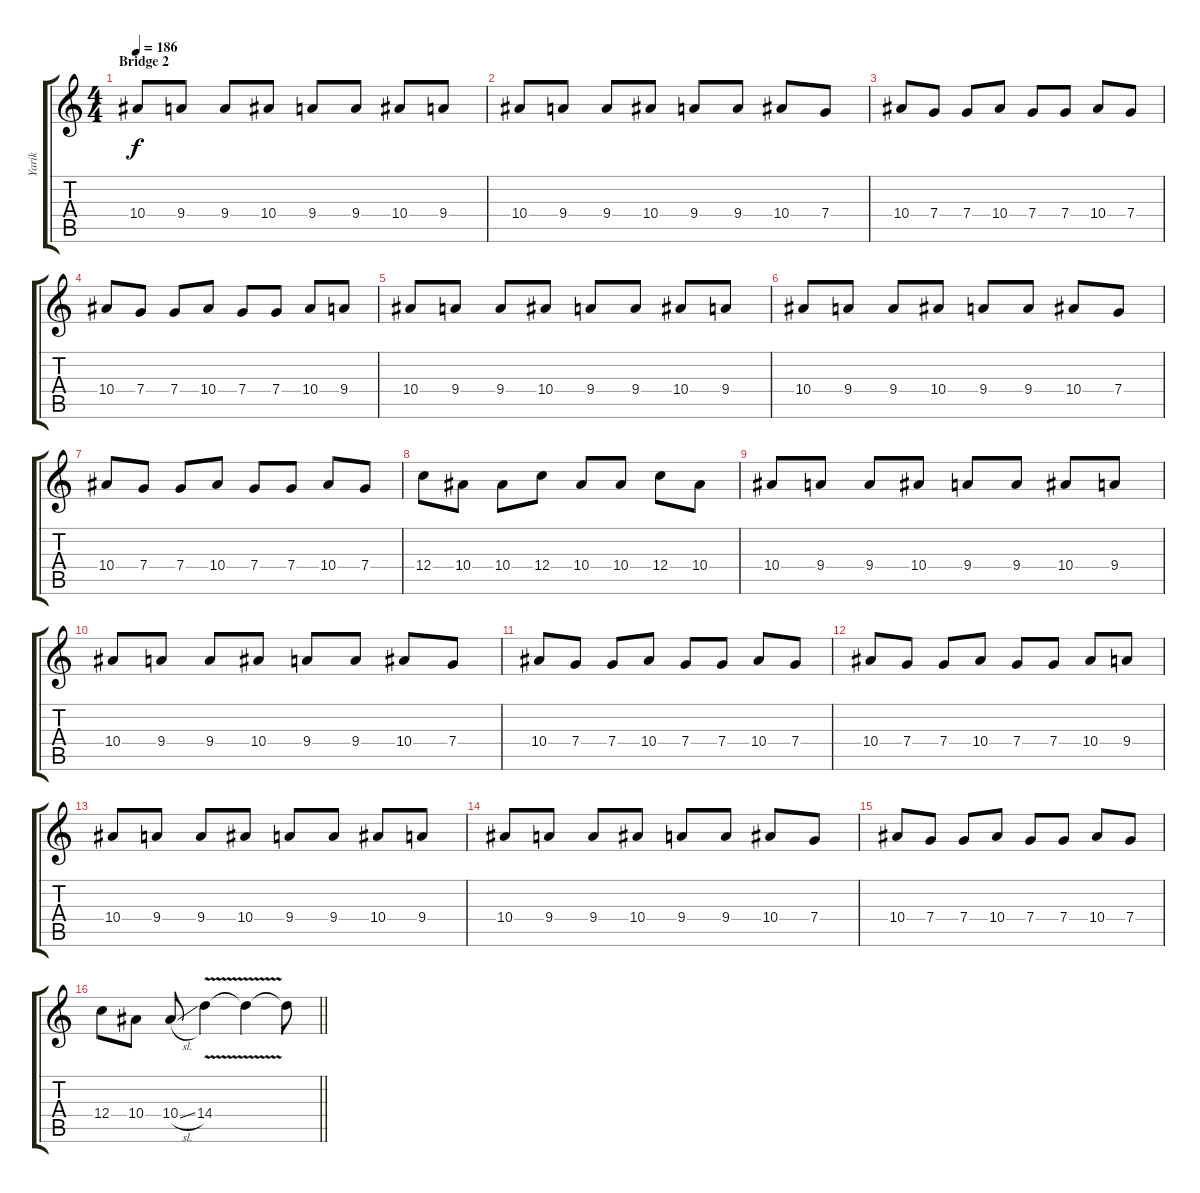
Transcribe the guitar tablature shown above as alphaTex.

\track ("Yarik" "Yarik") {instrument distortionguitar}
\staff {score tabs}
\tuning (D4 A3 F3 C3 G2 C2) {hide}
\ts (4 4)
\section ("" "Bridge 2")
\tempo 186
\clef g2
\ks c
10.4.8{dy f} 9.4.8 9.4.8 10.4.8 9.4.8 9.4.8 10.4.8 9.4.8 |
10.4.8 9.4.8 9.4.8 10.4.8 9.4.8 9.4.8 10.4.8 7.4.8 |
10.4.8 7.4.8 7.4.8 10.4.8 7.4.8 7.4.8 10.4.8 7.4.8 |
10.4.8 7.4.8 7.4.8 10.4.8 7.4.8 7.4.8 10.4.8 9.4.8 |
10.4.8 9.4.8 9.4.8 10.4.8 9.4.8 9.4.8 10.4.8 9.4.8 |
10.4.8 9.4.8 9.4.8 10.4.8 9.4.8 9.4.8 10.4.8 7.4.8 |
10.4.8 7.4.8 7.4.8 10.4.8 7.4.8 7.4.8 10.4.8 7.4.8 |
12.4.8 10.4.8 10.4.8 12.4.8 10.4.8 10.4.8 12.4.8 10.4.8 |
10.4.8 9.4.8 9.4.8 10.4.8 9.4.8 9.4.8 10.4.8 9.4.8 |
10.4.8 9.4.8 9.4.8 10.4.8 9.4.8 9.4.8 10.4.8 7.4.8 |
10.4.8 7.4.8 7.4.8 10.4.8 7.4.8 7.4.8 10.4.8 7.4.8 |
10.4.8 7.4.8 7.4.8 10.4.8 7.4.8 7.4.8 10.4.8 9.4.8 |
10.4.8 9.4.8 9.4.8 10.4.8 9.4.8 9.4.8 10.4.8 9.4.8 |
10.4.8 9.4.8 9.4.8 10.4.8 9.4.8 9.4.8 10.4.8 7.4.8 |
10.4.8 7.4.8 7.4.8 10.4.8 7.4.8 7.4.8 10.4.8 7.4.8 |
\barLineRight lightlight
12.4.8 10.4.8 10.4{sl}.8 14.4{v}.4 14.4{t}.4 14.4{t}.8
